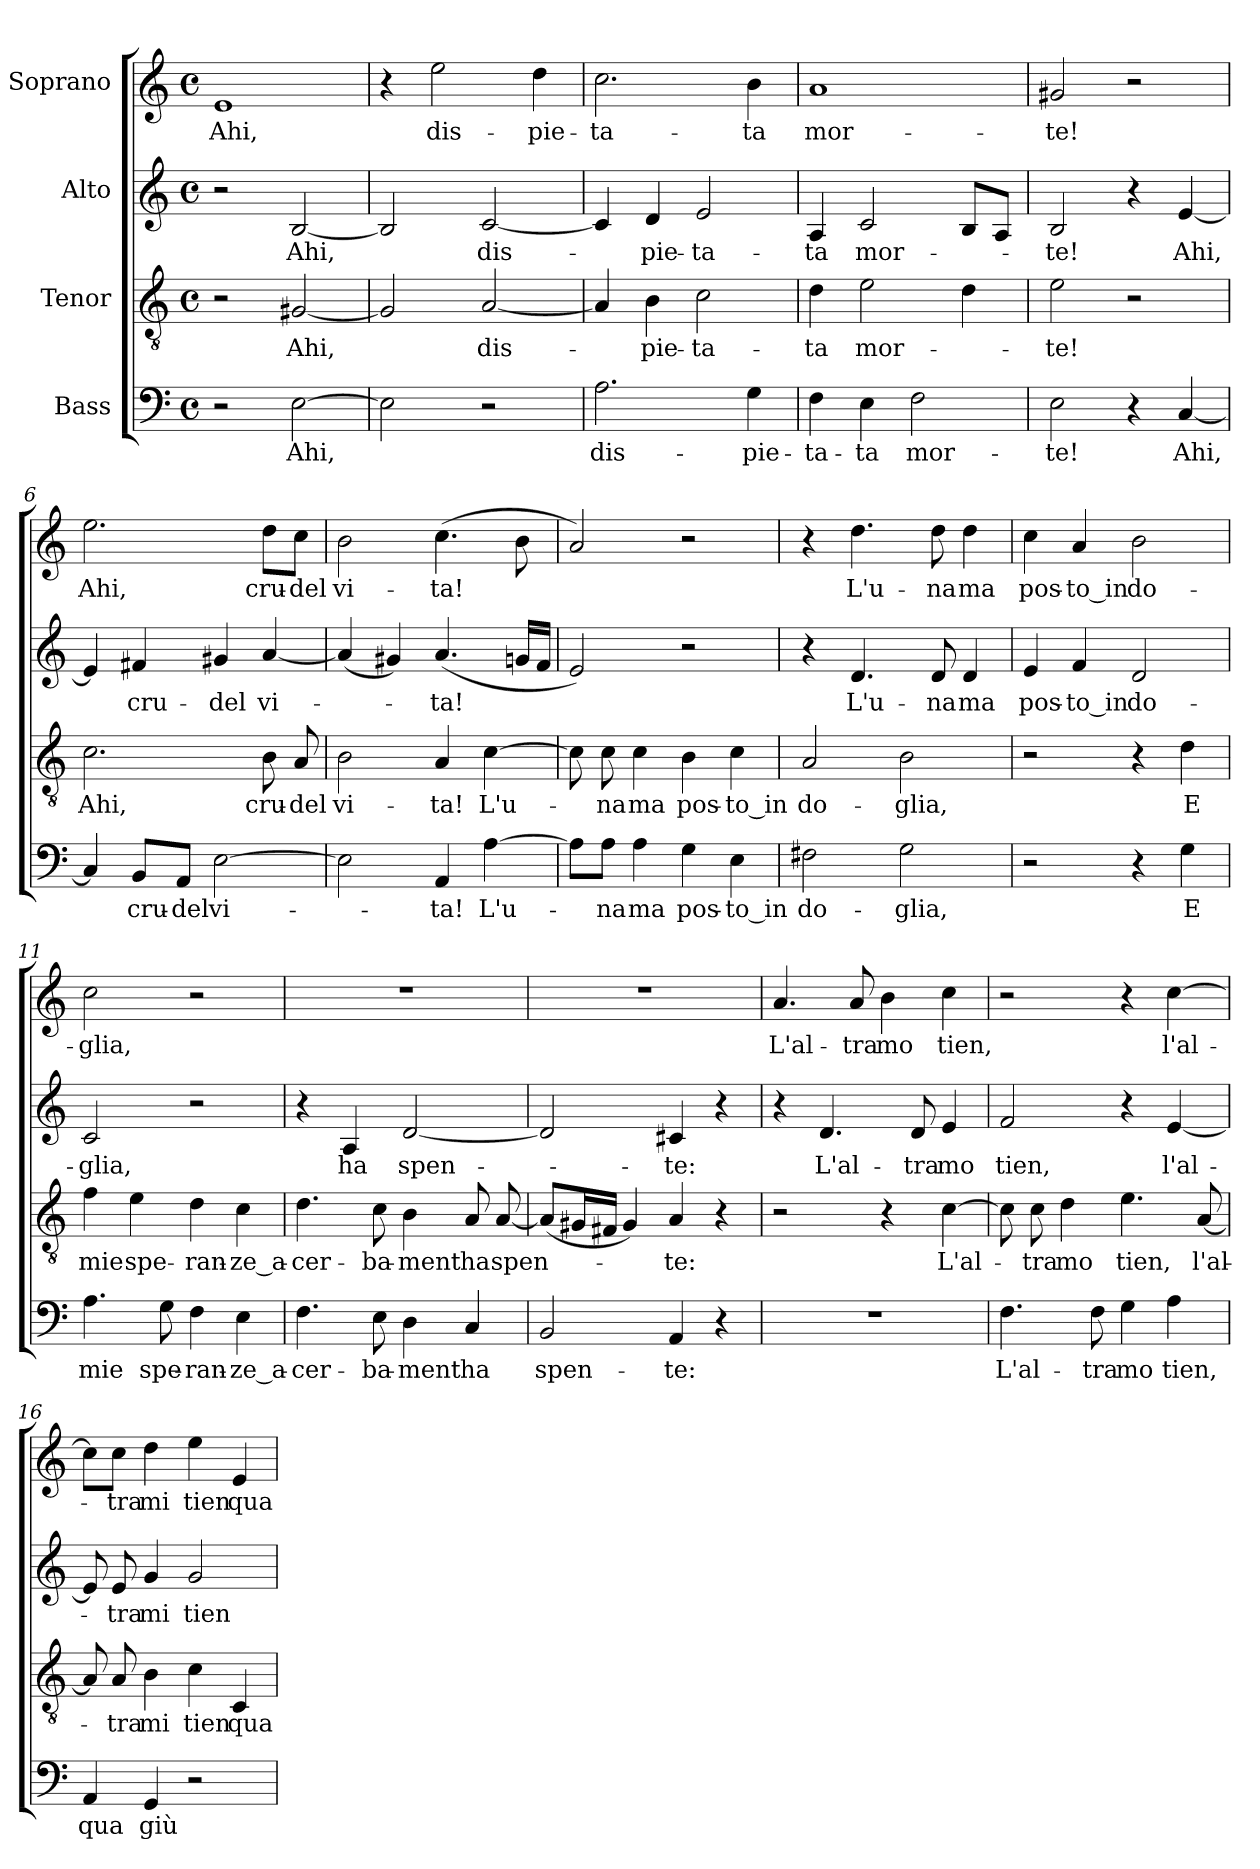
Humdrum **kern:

**kern	**text	**kern	**text	**kern	**text	**kern	**text
*part4	*part4	*part3	*part3	*part2	*part2	*part1	*part1
*staff4	*staff4	*staff3	*staff3	*staff2	*staff2	*staff1	*staff1
*I"Bass	*	*I"Tenor	*	*I"Alto	*	*I"Soprano	*
*clefF4	*	*clefGv2	*	*clefG2	*	*clefG2	*
*k[]	*	*k[]	*	*k[]	*	*k[]	*
*C:	*	*C:	*	*C:	*	*C:	*
*M4/4	*	*M4/4	*	*M4/4	*	*M4/4	*
*met(c)	*	*met(c)	*	*met(c)	*	*met(c)	*
=1	=1	=1	=1	=1	=1	=1	=1
2r	.	2r	.	2r	.	1e	Ahi,
[2E\	Ahi,	[2G#X/	Ahi,	[2B/	Ahi,	.	.
=2	=2	=2	=2	=2	=2	=2	=2
2E\]	.	2G#/]	.	2B/]	.	4r	.
.	.	.	.	.	.	2ee\	dis-
2r	.	[2A/	dis-	[2c/	dis-	.	.
.	.	.	.	.	.	4dd\	-pie-
=3	=3	=3	=3	=3	=3	=3	=3
2.A\	dis-	4A/]	.	4c/]	.	2.cc\	-ta-
.	.	4B\	-pie-	4d/	-pie-	.	.
.	.	2c\	-ta-	2e/	-ta-	.	.
4G\	-pie-	.	.	.	.	4b\	-ta
=4	=4	=4	=4	=4	=4	=4	=4
4F\	-ta-	4d\	-ta	4A/	-ta	1a	mor-
4E\	-ta	2e\	mor-	2c/	mor-	.	.
2F\	mor-	.	.	.	.	.	.
.	.	4d\	.	8B/L	.	.	.
.	.	.	.	8A/J	.	.	.
=5	=5	=5	=5	=5	=5	=5	=5
2E\	-te!	2e\	-te!	2B/	-te!	2g#X/	-te!
4r	.	2r	.	4r	.	2r	.
[4C/	Ahi,	.	.	[4e/	Ahi,	.	.
=6	=6	=6	=6	=6	=6	=6	=6
4C/]	.	2.c\	Ahi,	4e/]	.	2.ee\	Ahi,
8BB/L	cru-	.	.	4f#X/	cru-	.	.
8AA/J	-del	.	.	.	.	.	.
[2E\	vi-	.	.	4g#X/	-del	.	.
.	.	8B\	cru-	[4a/	vi-	8dd\L	cru-
.	.	8A/	-del	.	.	8cc\J	-del
!!LO:LB:g=z
=7	=7	=7	=7	=7	=7	=7	=7
2E\]	.	2B\	vi-	(4a/]	.	2b\	vi-
.	.	.	.	4g#X/)	.	.	.
4AA/	-ta!	4A/	-ta!	(4.a/	-ta!	(4.cc\	-ta!
[4A\	L'u-	[4c\	L'u-	.	.	.	.
.	.	.	.	16gn/LL	.	8b\	.
.	.	.	.	16f/JJ	.	.	.
=8	=8	=8	=8	=8	=8	=8	=8
8A\L]	.	8c\]	.	2e/)	.	2a/)	.
8A\J	-na	8c\	-na	.	.	.	.
4A\	ma	4c\	ma	.	.	.	.
4G\	pos-	4B\	pos-	2r	.	2r	.
4E\	-to_in	4c\	-to_in	.	.	.	.
=9	=9	=9	=9	=9	=9	=9	=9
2F#X\	do-	2A/	do-	4r	.	4r	.
.	.	.	.	4.d/	L'u-	4.dd\	L'u-
2G\	-glia,	2B\	-glia,	.	.	.	.
.	.	.	.	8d/	-na	8dd\	-na
.	.	.	.	4d/	ma	4dd\	ma
=10	=10	=10	=10	=10	=10	=10	=10
2r	.	2r	.	4e/	pos-	4cc\	pos-
.	.	.	.	4f/	-to_in	4a/	-to_in
4r	.	4r	.	2d/	do-	2b\	do-
4G\	E	4d\	E	.	.	.	.
=11	=11	=11	=11	=11	=11	=11	=11
4.A\	mie	4f\	mie	2c/	-glia,	2cc\	-glia,
.	.	4e\	spe-	.	.	.	.
8G\	spe-	.	.	.	.	.	.
4F\	-ran-	4d\	-ran-	2r	.	2r	.
4E\	-ze_a-	4c\	-ze_a-	.	.	.	.
=12	=12	=12	=12	=12	=12	=12	=12
4.F\	-cer-	4.d\	-cer-	4r	.	1r	.
.	.	.	.	4A/	ha	.	.
8E\	-ba-	8c\	-ba-	.	.	.	.
4D\	-ment'	4B\	-ment'	[2d/	spen-	.	.
4C/	ha	8A/	ha	.	.	.	.
.	.	[8A/	spen-	.	.	.	.
!!LO:PB:g=z
=13	=13	=13	=13	=13	=13	=13	=13
2BB/	spen-	(8A/L]	.	2d/]	.	1r	.
.	.	16G#X/L	.	.	.	.	.
.	.	16F#X/JJ	.	.	.	.	.
.	.	4G#/)	.	.	.	.	.
4AA/	-te:	4A/	-te:	4c#X/	-te:	.	.
4r	.	4r	.	4r	.	.	.
=14	=14	=14	=14	=14	=14	=14	=14
1r	.	2r	.	4r	.	4.a/	L'al-
.	.	.	.	4.d/	L'al-	.	.
.	.	.	.	.	.	8a/	-tra
.	.	4r	.	.	.	4b\	mo
.	.	.	.	8d/	-tra	.	.
.	.	[4c\	L'al-	4e/	mo	4cc\	tien,
=15	=15	=15	=15	=15	=15	=15	=15
4.F\	L'al-	8c\]	.	2f/	tien,	2r	.
.	.	8c\	-tra	.	.	.	.
.	.	4d\	mo	.	.	.	.
8F\	-tra	.	.	.	.	.	.
4G\	mo	4.e\	tien,	4r	.	4r	.
4A\	tien,	.	.	[4e/	l'al-	[4cc\	l'al-
.	.	[8A/	l'al-	.	.	.	.
=16	=16	=16	=16	=16	=16	=16	=16
4AA/	qua	8A/]	.	8e/]	.	8cc\L]	.
.	.	8A/	-tra	8e/	-tra	8cc\J	-tra
4GG/	giù	4B\	mi	4g/	mi	4dd\	mi
2r	.	4c\	tien	2g/	tien	4ee\	tien
.	.	4C/	qua	.	.	4e/	qua
=	=	=	=	=	=	=	=
*-	*-	*-	*-	*-	*-	*-	*-
